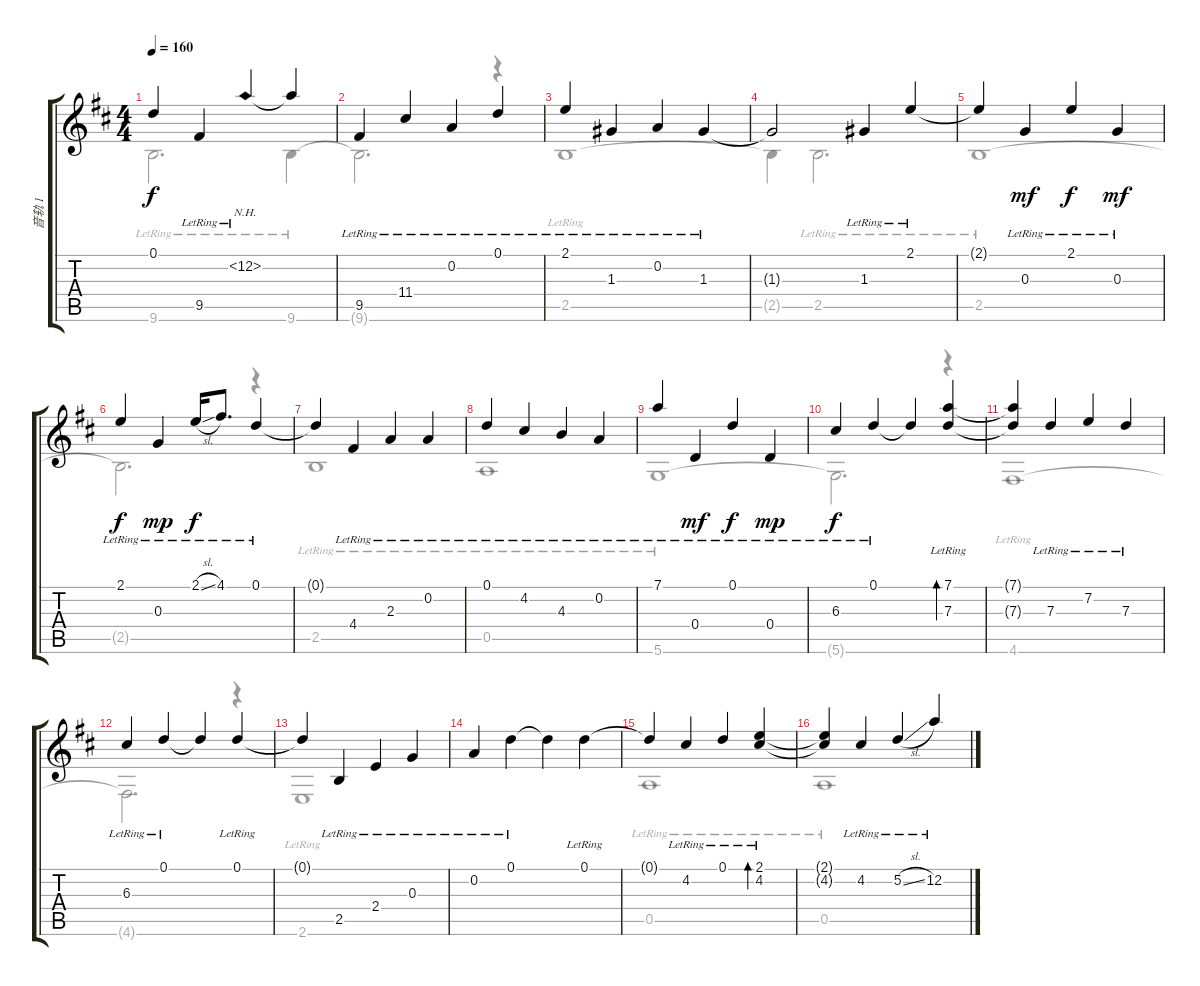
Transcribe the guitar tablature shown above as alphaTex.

\track ("音轨 1" "音轨 1") {instrument acousticguitarsteel}
\staff {score tabs}
\tuning (D4 A3 G3 D3 A2 D2) {hide}
\voice
\ts (4 4)
\tempo 160
\clef g2
\ks d
0.1{t}.4{dy f} 9.5{lr}.4 12.2{nh lr}.4 12.2{t}.4 |
9.5{lr}.4 11.4{lr}.4 0.2{lr}.4 0.1{lr}.4 |
2.1{lr}.4 1.3{lr}.4 0.2{lr}.4 1.3{lr}.4 |
1.3{t}.2 1.3{lr}.4 2.1{lr}.4 |
2.1{t}.4 0.3{lr}.4{dy mf} 2.1{lr}.4{dy f} 0.3{lr}.4{dy mf} |
2.1{lr}.4{dy f} 0.3{lr}.4{dy mp} 2.1{sl lr}.16{dy f} 4.1{lr}.8{d} 0.1{lr}.4 |
0.1{t}.4 4.4{lr}.4 2.3{lr}.4 0.2{lr}.4 |
0.1{lr}.4 4.2{lr}.4 4.3{lr}.4 0.2{lr}.4 |
7.1{lr}.4 0.4{lr}.4{dy mf} 0.1{lr}.4{dy f} 0.4{lr}.4{dy mp} |
6.3{lr}.4{dy f} 0.1{lr}.4 0.1{t}.4 (7.1{lr} 7.3{lr}).4{bd 480} |
(7.1{t} 7.3{t}).4 7.3{lr}.4 7.2{lr}.4 7.3{lr}.4 |
6.3{lr}.4 0.1{lr}.4 0.1{t}.4 0.1{lr}.4 |
0.1{t}.4 2.5{lr}.4 2.4{lr}.4 0.3{lr}.4 |
0.2{lr}.4 0.1{lr}.4 0.1{t}.4 0.1{lr}.4 |
0.1{t}.4 4.2{lr}.4 0.1{lr}.4 (2.1{lr} 4.2{lr}).4{bd 480} |
(2.1{t} 4.2{t}).4 4.2{lr}.4 5.2{sl lr}.4 12.2{lr}.4
\voice
\clef g2
\ottava regular
\simile none
\ks d
9.6{lr}.2{d dy f} 9.6{lr}.4 |
9.6{t}.2{d} r.4 |
2.5{lr}.1 |
2.5{t}.4 2.5{lr}.2{d} |
2.5{lr}.1 |
2.5{t}.2{d} r.4 |
2.5{lr}.1 |
0.5{lr}.1 |
5.6{lr}.1 |
5.6{t}.2{d} r.4 |
4.6{lr}.1 |
4.6{t}.2{d} r.4 |
2.6{lr}.1 |
|
0.5{lr}.1 |
0.5{lr}.1
